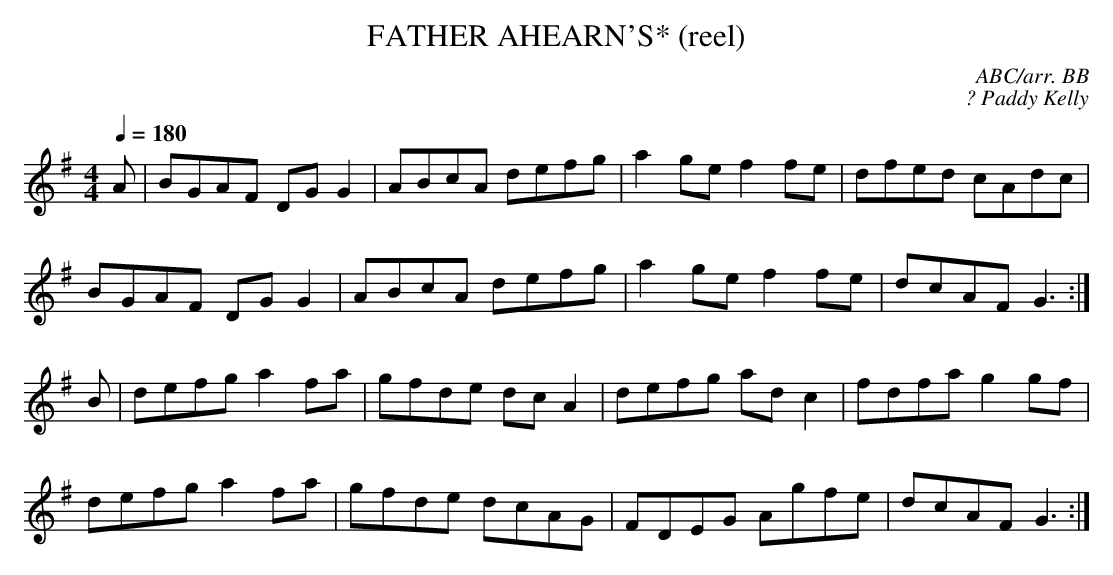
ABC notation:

X:1
T:FATHER AHEARN'S* (reel)
C:ABC/arr. BB
C:? Paddy Kelly
Q:1/4=180
L:1/8
M:4/4
K:G
A|BGAF DG G2|ABcA defg|a2 ge f2fe|dfed cAdc|
BGAF DG G2|ABcA defg|a2 ge f2fe|dcAF G3 :|
B|defg a2 fa|gfde dc A2|defg ad c2|fdfa g2gf|
defg a2 fa|gfde dcAG|FDEG Agfe|dcAF G3:|
